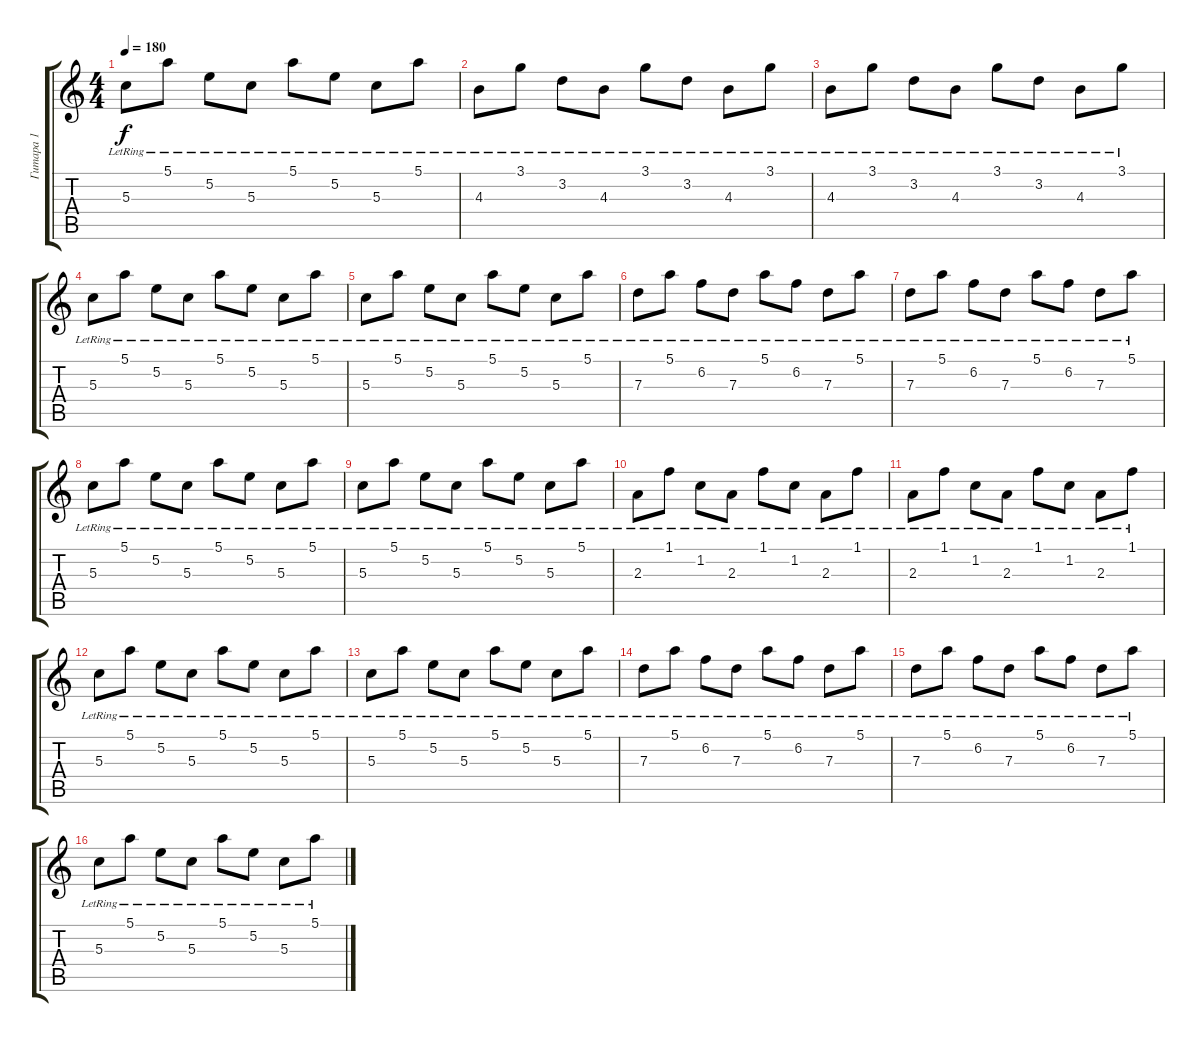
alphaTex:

\track ("Гитара 1" "Гитара 1") {instrument electricguitarjazz}
\staff {score tabs}
\tuning (E4 B3 G3 D3 A2 E2) {hide}
\ts (4 4)
\tempo 180
\clef g2
\ks c
5.3{lr}.8{dy f} 5.1{lr}.8 5.2{lr}.8 5.3{lr}.8 5.1{lr}.8 5.2{lr}.8 5.3{lr}.8 5.1{lr}.8 |
4.3{lr}.8 3.1{lr}.8 3.2{lr}.8 4.3{lr}.8 3.1{lr}.8 3.2{lr}.8 4.3{lr}.8 3.1{lr}.8 |
4.3{lr}.8 3.1{lr}.8 3.2{lr}.8 4.3{lr}.8 3.1{lr}.8 3.2{lr}.8 4.3{lr}.8 3.1{lr}.8 |
5.3{lr}.8 5.1{lr}.8 5.2{lr}.8 5.3{lr}.8 5.1{lr}.8 5.2{lr}.8 5.3{lr}.8 5.1{lr}.8 |
5.3{lr}.8 5.1{lr}.8 5.2{lr}.8 5.3{lr}.8 5.1{lr}.8 5.2{lr}.8 5.3{lr}.8 5.1{lr}.8 |
7.3{lr}.8 5.1{lr}.8 6.2{lr}.8 7.3{lr}.8 5.1{lr}.8 6.2{lr}.8 7.3{lr}.8 5.1{lr}.8 |
7.3{lr}.8 5.1{lr}.8 6.2{lr}.8 7.3{lr}.8 5.1{lr}.8 6.2{lr}.8 7.3{lr}.8 5.1{lr}.8 |
5.3{lr}.8 5.1{lr}.8 5.2{lr}.8 5.3{lr}.8 5.1{lr}.8 5.2{lr}.8 5.3{lr}.8 5.1{lr}.8 |
5.3{lr}.8 5.1{lr}.8 5.2{lr}.8 5.3{lr}.8 5.1{lr}.8 5.2{lr}.8 5.3{lr}.8 5.1{lr}.8 |
2.3{lr}.8 1.1{lr}.8 1.2{lr}.8 2.3{lr}.8 1.1{lr}.8 1.2{lr}.8 2.3{lr}.8 1.1{lr}.8 |
2.3{lr}.8 1.1{lr}.8 1.2{lr}.8 2.3{lr}.8 1.1{lr}.8 1.2{lr}.8 2.3{lr}.8 1.1{lr}.8 |
5.3{lr}.8 5.1{lr}.8 5.2{lr}.8 5.3{lr}.8 5.1{lr}.8 5.2{lr}.8 5.3{lr}.8 5.1{lr}.8 |
5.3{lr}.8 5.1{lr}.8 5.2{lr}.8 5.3{lr}.8 5.1{lr}.8 5.2{lr}.8 5.3{lr}.8 5.1{lr}.8 |
7.3{lr}.8 5.1{lr}.8 6.2{lr}.8 7.3{lr}.8 5.1{lr}.8 6.2{lr}.8 7.3{lr}.8 5.1{lr}.8 |
7.3{lr}.8 5.1{lr}.8 6.2{lr}.8 7.3{lr}.8 5.1{lr}.8 6.2{lr}.8 7.3{lr}.8 5.1{lr}.8 |
5.3{lr}.8 5.1{lr}.8 5.2{lr}.8 5.3{lr}.8 5.1{lr}.8 5.2{lr}.8 5.3{lr}.8 5.1{lr}.8
